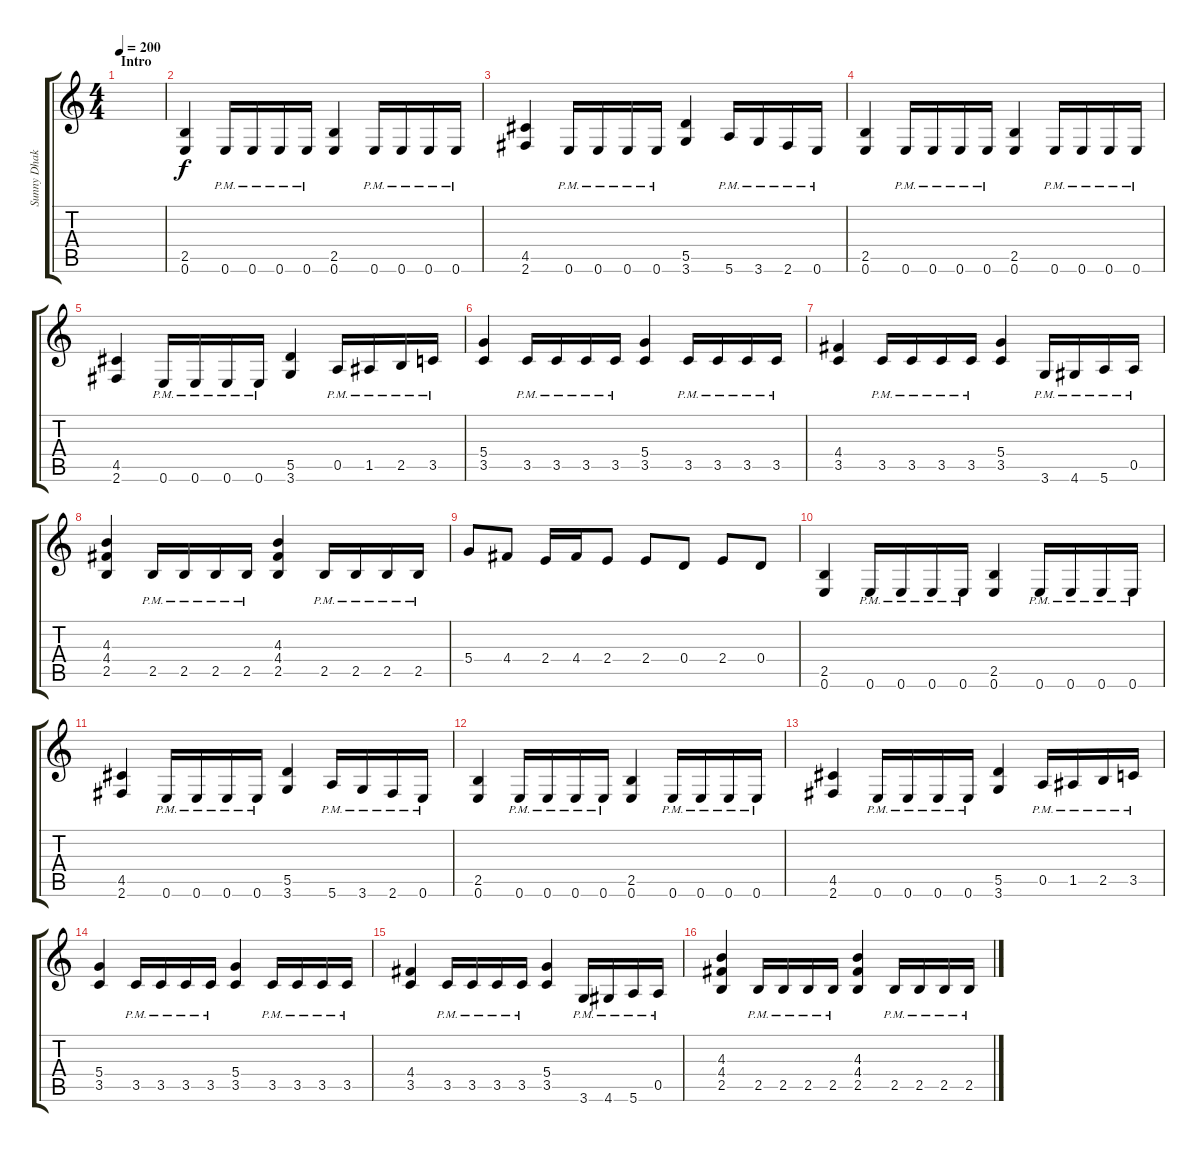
\track ("Sunny Dhak" "Sunny Dhak") {instrument distortionguitar}
\staff {score tabs}
\tuning (E4 B3 G3 D3 A2 E2) {hide}
\ts (4 4)
\section ("" "Intro")
\tempo 200
\clef g2
\ks c
|
(2.5 0.6).4 0.6{pm}.16 0.6{pm}.16 0.6{pm}.16 0.6{pm}.16 (2.5 0.6).4 0.6{pm}.16 0.6{pm}.16 0.6{pm}.16 0.6{pm}.16 |
(4.5 2.6).4 0.6{pm}.16 0.6{pm}.16 0.6{pm}.16 0.6{pm}.16 (5.5 3.6).4 5.6{pm}.16 3.6{pm}.16 2.6{pm}.16 0.6{pm}.16 |
(2.5 0.6).4 0.6{pm}.16 0.6{pm}.16 0.6{pm}.16 0.6{pm}.16 (2.5 0.6).4 0.6{pm}.16 0.6{pm}.16 0.6{pm}.16 0.6{pm}.16 |
(4.5 2.6).4 0.6{pm}.16 0.6{pm}.16 0.6{pm}.16 0.6{pm}.16 (5.5 3.6).4 0.5{pm}.16 1.5{pm}.16 2.5{pm}.16 3.5{pm}.16 |
(5.4 3.5).4 3.5{pm}.16 3.5{pm}.16 3.5{pm}.16 3.5{pm}.16 (5.4 3.5).4 3.5{pm}.16 3.5{pm}.16 3.5{pm}.16 3.5{pm}.16 |
(4.4 3.5).4 3.5{pm}.16 3.5{pm}.16 3.5{pm}.16 3.5{pm}.16 (5.4 3.5).4 3.6{pm}.16 4.6{pm}.16 5.6{pm}.16 0.5{pm}.16 |
(4.3 4.4 2.5).4 2.5{pm}.16 2.5{pm}.16 2.5{pm}.16 2.5{pm}.16 (4.3 4.4 2.5).4 2.5{pm}.16 2.5{pm}.16 2.5{pm}.16 2.5{pm}.16 |
5.4.8 4.4.8 2.4.16 4.4.16 2.4.8 2.4.8 0.4.8 2.4.8 0.4.8 |
(2.5 0.6).4 0.6{pm}.16 0.6{pm}.16 0.6{pm}.16 0.6{pm}.16 (2.5 0.6).4 0.6{pm}.16 0.6{pm}.16 0.6{pm}.16 0.6{pm}.16 |
(4.5 2.6).4 0.6{pm}.16 0.6{pm}.16 0.6{pm}.16 0.6{pm}.16 (5.5 3.6).4 5.6{pm}.16 3.6{pm}.16 2.6{pm}.16 0.6{pm}.16 |
(2.5 0.6).4 0.6{pm}.16 0.6{pm}.16 0.6{pm}.16 0.6{pm}.16 (2.5 0.6).4 0.6{pm}.16 0.6{pm}.16 0.6{pm}.16 0.6{pm}.16 |
(4.5 2.6).4 0.6{pm}.16 0.6{pm}.16 0.6{pm}.16 0.6{pm}.16 (5.5 3.6).4 0.5{pm}.16 1.5{pm}.16 2.5{pm}.16 3.5{pm}.16 |
(5.4 3.5).4 3.5{pm}.16 3.5{pm}.16 3.5{pm}.16 3.5{pm}.16 (5.4 3.5).4 3.5{pm}.16 3.5{pm}.16 3.5{pm}.16 3.5{pm}.16 |
(4.4 3.5).4 3.5{pm}.16 3.5{pm}.16 3.5{pm}.16 3.5{pm}.16 (5.4 3.5).4 3.6{pm}.16 4.6{pm}.16 5.6{pm}.16 0.5{pm}.16 |
(4.3 4.4 2.5).4 2.5{pm}.16 2.5{pm}.16 2.5{pm}.16 2.5{pm}.16 (4.3 4.4 2.5).4 2.5{pm}.16 2.5{pm}.16 2.5{pm}.16 2.5{pm}.16
